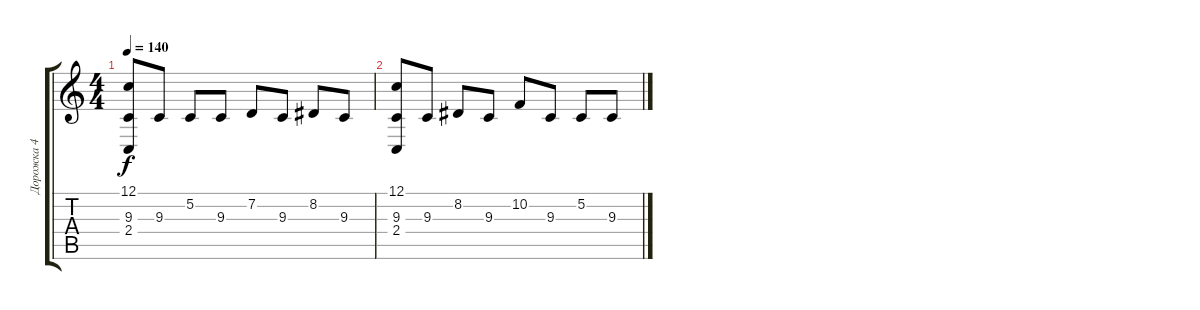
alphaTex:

\track ("Дорожка 4" "Дорожка 4") {instrument tremolostrings}
\staff {score tabs}
\tuning (C4 G3 Eb3 Bb2 F2 C2) {hide}
\ts (4 4)
\tempo 140
\clef g2
\ks c
(12.1 9.3 2.4).8{dy f} 9.3.8 5.2.8 9.3.8 7.2.8 9.3.8 8.2.8 9.3.8 |
(12.1 9.3 2.4).8 9.3.8 8.2.8 9.3.8 10.2.8 9.3.8 5.2.8 9.3.8
